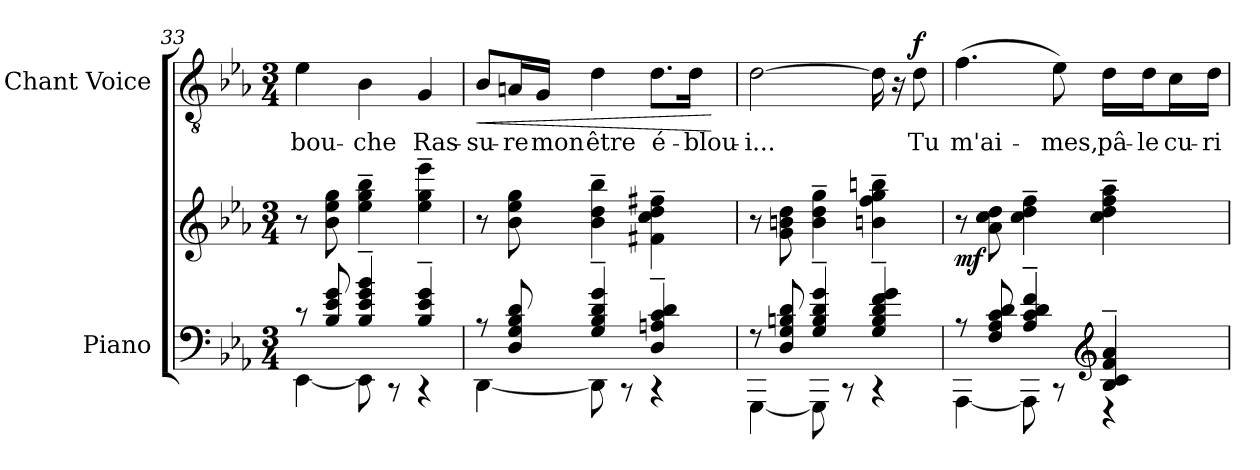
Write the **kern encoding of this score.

**kern	**kern	**dynam	**kern	**text	**dynam
*part2	*part2	*part2	*part1	*part1	*part1
*staff3	*staff2	*staff2/3	*staff1	*staff1	*staff1
*I"Piano	*	*	*I"Chant Voice	*	*
*I'Pno	*	*	*	*	*
*clefF4	*clefG2	*	*clefGv2	*	*
*k[b-e-a-]	*k[b-e-a-]	*	*k[b-e-a-]	*	*
*M3/4	*M3/4	*	*M3/4	*	*
=33	=33	=33	=33	=33	=33
*^	*	*	*	*	*
8r	[4EE-\	8r	.	4e-\	bou-	.
8B-/ 8e-/ 8g/	.	8b-\ 8ee-\ 8gg\	.	.	.	.
4B-/~ 4e-/~ 4g/~ 4b-/~	8EE-\]	4ee-\~ 4gg\~ 4bb-\~	.	4B-\	-che	.
.	8r	.	.	.	.	.
4B-/~ 4e-/~ 4g/~	4r	4ee-\~ 4gg\~ 4eee-\~	.	4G/	Ras-	.
=34	=34	=34	=34	=34	=34	=34
!	!	!	!	!	!	!LO:HP:b
8r	[4DD\	8r	.	8B-/L	-su-	<
8D/ 8G/ 8B-/ 8d/	.	8b-\ 8ee-\ 8gg\	.	16An/L	-re	.
.	.	.	.	16G/JJ	mon	.
4G/~ 4B-/~ 4d/~ 4g/~	8DD\]	4b-\~ 4dd\~ 4bb-\~	.	4d\	être	.
.	8r	.	.	.	.	.
4D/~ 4An/~ 4c/~ 4d/~	4r	4f#X\~ 4cc\~ 4dd\~ 4ff#X\~	.	8.d\L	é-	.
.	.	.	.	16d\Jk	-blou-	.
*v	*v	*	*	*	*	*
.	.	.	.	.	[
=35	=35	=35	=35	=35	=35
*^	*	*	*	*	*
8r	[4GGG\	8r	.	[2d\	-i...	.
8D/ 8G/ 8Bn/ 8d/	.	8g\ 8bn\ 8dd\	.	.	.	.
4G/~ 4B/~ 4d/~ 4g/~	8GGG\]	4b\~ 4dd\~ 4gg\~	.	.	.	.
.	8r	.	.	.	.	.
4G/~ 4B/~ 4d/~ 4f/~ 4g/~	4r	4bn\~ 4ff\~ 4gg\~ 4bbn\~	.	16d\]	.	.
.	.	.	.	16r	.	.
!	!	!	!	!	!	!LO:DY:a
.	.	.	.	8d\	Tu	f
=36	=36	=36	=36	=36	=36	=36
!	!	!	!LO:DY:b	!	!	!
8r	[4AAA-\	8r	mf	(4.f\	m'ai-	.
8F/ 8A-/ 8c/ 8d/	.	8a-\ 8cc\ 8dd\	.	.	.	.
4A-/~ 4c/~ 4d/~ 4f/~	8AAA-\]	4cc\~ 4dd\~ 4ff\~	.	.	.	.
.	8r	.	.	8e-\)	-mes,	.
*clefG2	*	*	*	*	*	*
4B-/~ 4c/~ 4f/~ 4a-/~	4r	4cc\~ 4dd\~ 4ff\~ 4aa-\~	.	16d\LL	pâ-	.
.	.	.	.	16d\J	-le	.
.	.	.	.	16c\L	cu-	.
.	.	.	.	16d\JJ	-ri-	.
*v	*v	*	*	*	*	*
=	=	=	=	=	=
*-	*-	*-	*-	*-	*-
